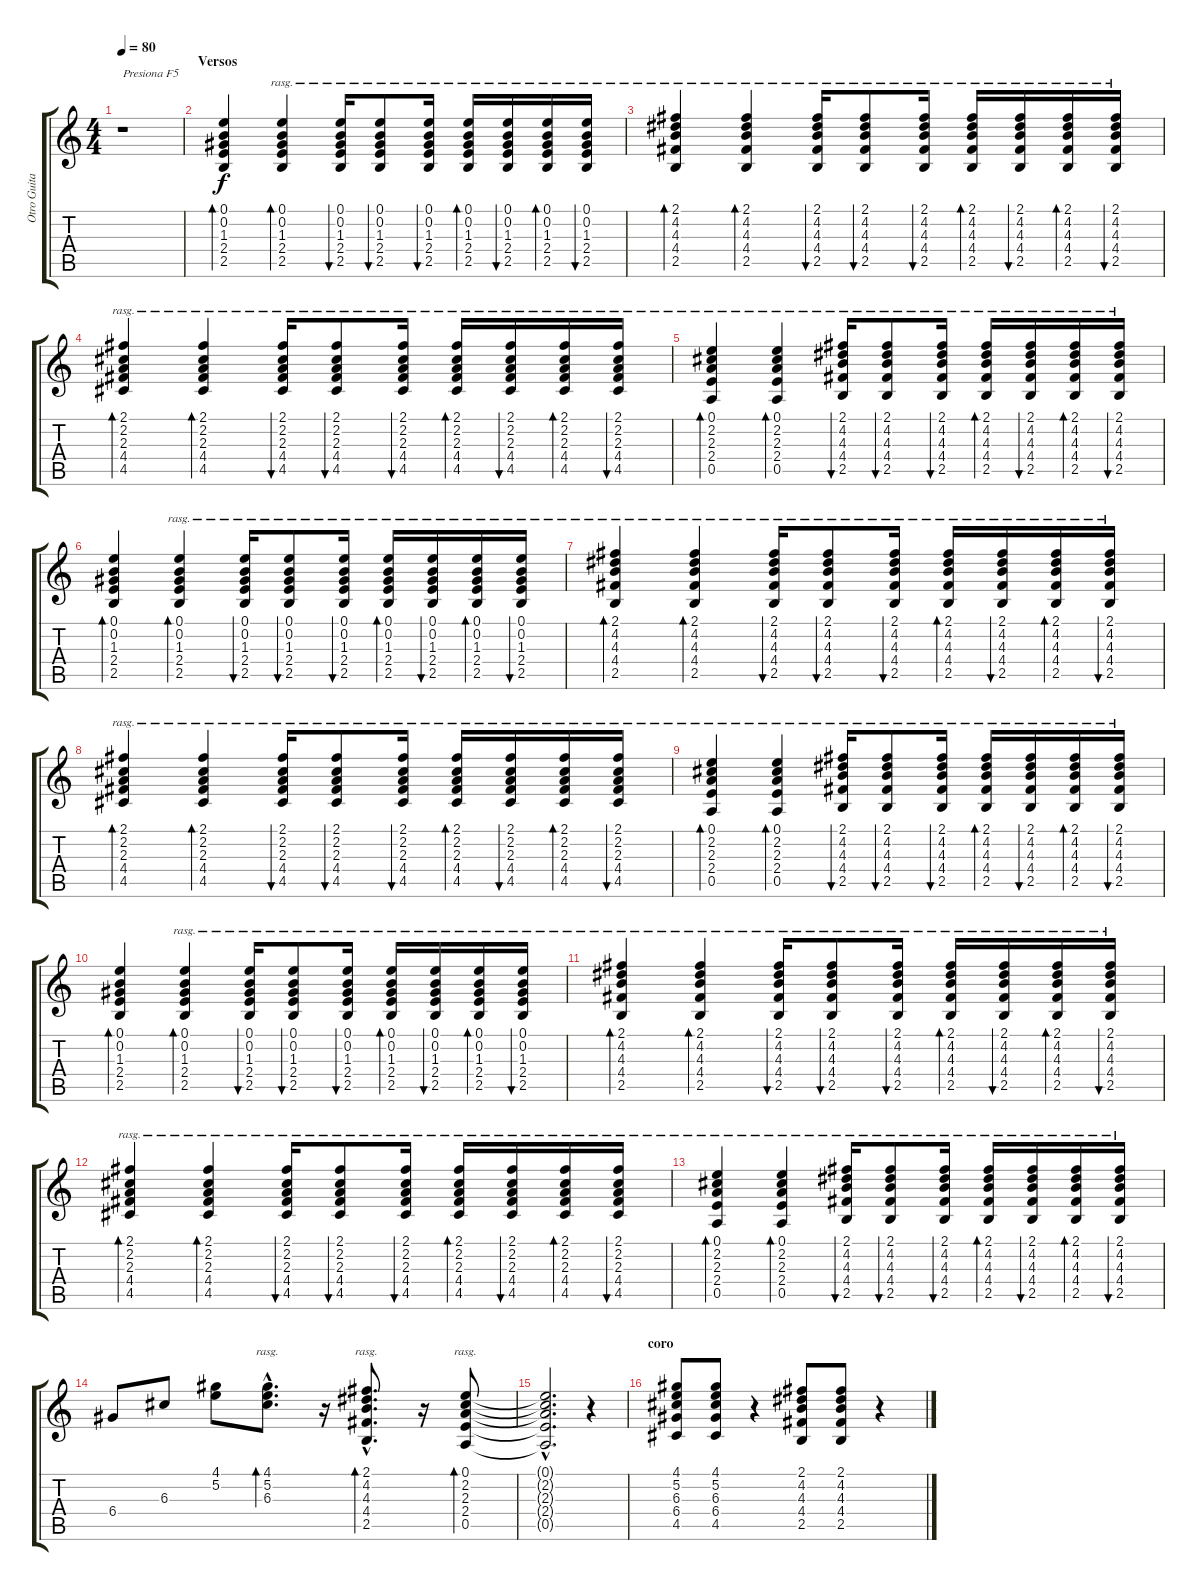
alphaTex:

\track ("Otro Guitarrista" "Otro Guita") {instrument acousticguitarnylon}
\staff {score tabs}
\tuning (E4 B3 G3 D3 A2 E2) {hide}
\ts (4 4)
\tempo 80
\tempo 60
\tempo 80
\clef g2
\ks c
r.1{txt "Presiona F5" dy f instrument acousticguitarnylon} |
\section ("" "Versos")
(0.1 0.2 1.3 2.4 2.5).4{bd 120} (0.1 0.2 1.3 2.4 2.5).4{bd 30 rasg ii} (0.1 0.2 1.3 2.4 2.5).16{bu 30 rasg ii} (0.1 0.2 1.3 2.4 2.5).8{bu 30 rasg ii} (0.1 0.2 1.3 2.4 2.5).16{bu 30 rasg ii} (0.1 0.2 1.3 2.4 2.5).16{bd 30 rasg ii} (0.1 0.2 1.3 2.4 2.5).16{bu 30 rasg ii} (0.1 0.2 1.3 2.4 2.5).16{bd 30 rasg ii} (0.1 0.2 1.3 2.4 2.5).16{bu 30 rasg ii} |
(2.1 4.2 4.3 4.4 2.5).4{bd 30 rasg ii} (2.1 4.2 4.3 4.4 2.5).4{bd 30 rasg ii} (2.1 4.2 4.3 4.4 2.5).16{bu 30 rasg ii} (2.1 4.2 4.3 4.4 2.5).8{bu 30 rasg ii} (2.1 4.2 4.3 4.4 2.5).16{bu 30 rasg ii} (2.1 4.2 4.3 4.4 2.5).16{bd 30 rasg ii} (2.1 4.2 4.3 4.4 2.5).16{bu 30 rasg ii} (2.1 4.2 4.3 4.4 2.5).16{bd 30 rasg ii} (2.1 4.2 4.3 4.4 2.5).16{bu 30 rasg ii} |
(2.1 2.2 2.3 4.4 4.5).4{bd 30 rasg ii} (2.1 2.2 2.3 4.4 4.5).4{bd 30 rasg ii} (2.1 2.2 2.3 4.4 4.5).16{bu 30 rasg ii} (2.1 2.2 2.3 4.4 4.5).8{bu 30 rasg ii} (2.1 2.2 2.3 4.4 4.5).16{bu 30 rasg ii} (2.1 2.2 2.3 4.4 4.5).16{bd 30 rasg ii} (2.1 2.2 2.3 4.4 4.5).16{bu 30 rasg ii} (2.1 2.2 2.3 4.4 4.5).16{bd 30 rasg ii} (2.1 2.2 2.3 4.4 4.5).16{bu 30 rasg ii} |
(0.1 2.2 2.3 2.4 0.5).4{bd 30 rasg ii} (0.1 2.2 2.3 2.4 0.5).4{bd 30 rasg ii} (2.1 4.2 4.3 4.4 2.5).16{bu 30 rasg ii} (2.1 4.2 4.3 4.4 2.5).8{bu 30 rasg ii} (2.1 4.2 4.3 4.4 2.5).16{bu 30 rasg ii} (2.1 4.2 4.3 4.4 2.5).16{bd 30 rasg ii} (2.1 4.2 4.3 4.4 2.5).16{bu 30 rasg ii} (2.1 4.2 4.3 4.4 2.5).16{bd 30 rasg ii} (2.1 4.2 4.3 4.4 2.5).16{bu 30 rasg ii} |
(0.1 0.2 1.3 2.4 2.5).4{bd 30} (0.1 0.2 1.3 2.4 2.5).4{bd 30 rasg ii} (0.1 0.2 1.3 2.4 2.5).16{bu 30 rasg ii} (0.1 0.2 1.3 2.4 2.5).8{bu 30 rasg ii} (0.1 0.2 1.3 2.4 2.5).16{bu 30 rasg ii} (0.1 0.2 1.3 2.4 2.5).16{bd 30 rasg ii} (0.1 0.2 1.3 2.4 2.5).16{bu 30 rasg ii} (0.1 0.2 1.3 2.4 2.5).16{bd 30 rasg ii} (0.1 0.2 1.3 2.4 2.5).16{bu 30 rasg ii} |
(2.1 4.2 4.3 4.4 2.5).4{bd 30 rasg ii} (2.1 4.2 4.3 4.4 2.5).4{bd 30 rasg ii} (2.1 4.2 4.3 4.4 2.5).16{bu 30 rasg ii} (2.1 4.2 4.3 4.4 2.5).8{bu 30 rasg ii} (2.1 4.2 4.3 4.4 2.5).16{bu 30 rasg ii} (2.1 4.2 4.3 4.4 2.5).16{bd 30 rasg ii} (2.1 4.2 4.3 4.4 2.5).16{bu 30 rasg ii} (2.1 4.2 4.3 4.4 2.5).16{bd 30 rasg ii} (2.1 4.2 4.3 4.4 2.5).16{bu 30 rasg ii} |
(2.1 2.2 2.3 4.4 4.5).4{bd 30 rasg ii} (2.1 2.2 2.3 4.4 4.5).4{bd 30 rasg ii} (2.1 2.2 2.3 4.4 4.5).16{bu 30 rasg ii} (2.1 2.2 2.3 4.4 4.5).8{bu 30 rasg ii} (2.1 2.2 2.3 4.4 4.5).16{bu 30 rasg ii} (2.1 2.2 2.3 4.4 4.5).16{bd 30 rasg ii} (2.1 2.2 2.3 4.4 4.5).16{bu 30 rasg ii} (2.1 2.2 2.3 4.4 4.5).16{bd 30 rasg ii} (2.1 2.2 2.3 4.4 4.5).16{bu 30 rasg ii} |
(0.1 2.2 2.3 2.4 0.5).4{bd 30 rasg ii} (0.1 2.2 2.3 2.4 0.5).4{bd 30 rasg ii} (2.1 4.2 4.3 4.4 2.5).16{bu 30 rasg ii} (2.1 4.2 4.3 4.4 2.5).8{bu 30 rasg ii} (2.1 4.2 4.3 4.4 2.5).16{bu 30 rasg ii} (2.1 4.2 4.3 4.4 2.5).16{bd 30 rasg ii} (2.1 4.2 4.3 4.4 2.5).16{bu 30 rasg ii} (2.1 4.2 4.3 4.4 2.5).16{bd 30 rasg ii} (2.1 4.2 4.3 4.4 2.5).16{bu 30 rasg ii} |
(0.1 0.2 1.3 2.4 2.5).4{bd 120} (0.1 0.2 1.3 2.4 2.5).4{bd 30 rasg ii} (0.1 0.2 1.3 2.4 2.5).16{bu 30 rasg ii} (0.1 0.2 1.3 2.4 2.5).8{bu 30 rasg ii} (0.1 0.2 1.3 2.4 2.5).16{bu 30 rasg ii} (0.1 0.2 1.3 2.4 2.5).16{bd 30 rasg ii} (0.1 0.2 1.3 2.4 2.5).16{bu 30 rasg ii} (0.1 0.2 1.3 2.4 2.5).16{bd 30 rasg ii} (0.1 0.2 1.3 2.4 2.5).16{bu 30 rasg ii} |
(2.1 4.2 4.3 4.4 2.5).4{bd 30 rasg ii} (2.1 4.2 4.3 4.4 2.5).4{bd 30 rasg ii} (2.1 4.2 4.3 4.4 2.5).16{bu 30 rasg ii} (2.1 4.2 4.3 4.4 2.5).8{bu 30 rasg ii} (2.1 4.2 4.3 4.4 2.5).16{bu 30 rasg ii} (2.1 4.2 4.3 4.4 2.5).16{bd 30 rasg ii} (2.1 4.2 4.3 4.4 2.5).16{bu 30 rasg ii} (2.1 4.2 4.3 4.4 2.5).16{bd 30 rasg ii} (2.1 4.2 4.3 4.4 2.5).16{bu 30 rasg ii} |
(2.1 2.2 2.3 4.4 4.5).4{bd 30 rasg ii} (2.1 2.2 2.3 4.4 4.5).4{bd 30 rasg ii} (2.1 2.2 2.3 4.4 4.5).16{bu 30 rasg ii} (2.1 2.2 2.3 4.4 4.5).8{bu 30 rasg ii} (2.1 2.2 2.3 4.4 4.5).16{bu 30 rasg ii} (2.1 2.2 2.3 4.4 4.5).16{bd 30 rasg ii} (2.1 2.2 2.3 4.4 4.5).16{bu 30 rasg ii} (2.1 2.2 2.3 4.4 4.5).16{bd 30 rasg ii} (2.1 2.2 2.3 4.4 4.5).16{bu 30 rasg ii} |
(0.1 2.2 2.3 2.4 0.5).4{bd 30 rasg ii} (0.1 2.2 2.3 2.4 0.5).4{bd 30 rasg ii} (2.1 4.2 4.3 4.4 2.5).16{bu 30 rasg ii} (2.1 4.2 4.3 4.4 2.5).8{bu 30 rasg ii} (2.1 4.2 4.3 4.4 2.5).16{bu 30 rasg ii} (2.1 4.2 4.3 4.4 2.5).16{bd 30 rasg ii} (2.1 4.2 4.3 4.4 2.5).16{bu 30 rasg ii} (2.1 4.2 4.3 4.4 2.5).16{bd 30 rasg ii} (2.1 4.2 4.3 4.4 2.5).16{bu 30 rasg ii} |
\section ("" "")
6.4.8 6.3.8 (4.1 5.2).8 (4.1{hac} 5.2{hac} 6.3{hac}).8{d bd 30 rasg ii} r.16 (2.1{hac} 4.2{hac} 4.3{hac} 4.4{hac} 2.5{hac}).8{d bd 30 rasg ii} r.16 (0.1 2.2 2.3 2.4 0.5).8{bd 30 rasg ii} |
(0.1{hac t} 2.2{hac t} 2.3{hac t} 2.4{hac t} 0.5{hac t}).2{d} r.4 |
\section ("" "coro")
(4.1 5.2 6.3 6.4 4.5).8 (4.1 5.2 6.3 6.4 4.5).8 r.4 (2.1 4.2 4.3 4.4 2.5).8 (2.1 4.2 4.3 4.4 2.5).8 r.4
